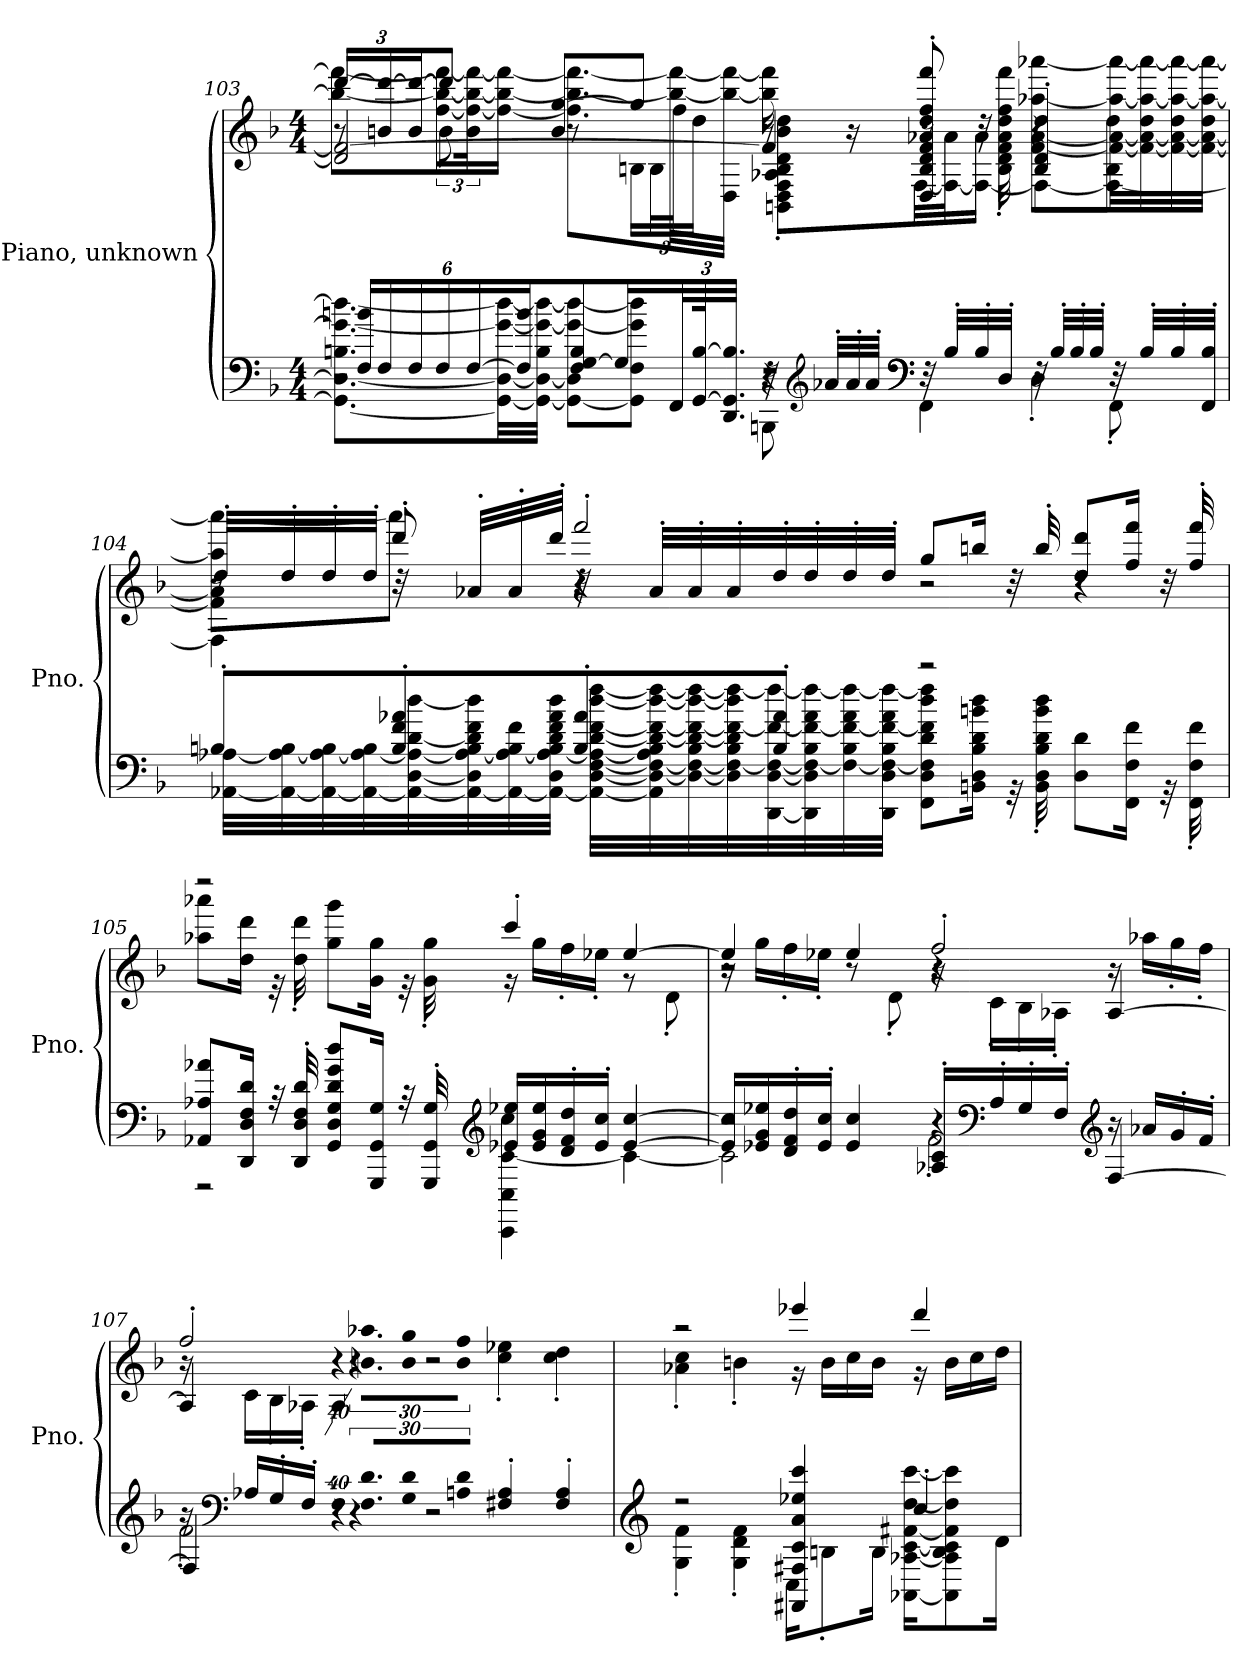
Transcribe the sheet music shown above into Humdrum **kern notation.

**kern	**kern
*part1	*part1
*staff2	*staff1
*I"Piano, unknown	*
*I'Pno.	*
!!LO:LB:g=z
*clefF4	*clefG2
*k[b-]	*k[b-]
*M4/4	*M4/4
=103	=103
*^	*^
*	*^	*	*^
*	*	*Xbrackettup	*	*	*Xbrackettup
*	*	*^	*	*	*^
1r	8.GG\_ 8.D\_ 8.Bn\ 8.g\_ 8.dd\_L	24F/ 24bn/LL	2r	2d/] 2f/_	8bb\_ 8fff\_L	[24ddd/LL	8r
.	.	24F/	.	.	.	24bn/ 24ddd/_	.
.	.	24F/	.	.	.	24b/ 24ddd/_J	.
.	.	24F/	.	.	[24ff\ 24bb\_ 24fff\_L	8ddd/J]	8b'\
.	.	[24F/	.	.	48b\ 48ff\_ 48bb\_ 48fff\_K	.	.
.	32GG\_ 32D\_ 32g\_ 32dd\_LL	.	.	.	16ff\_ 16bb\_ 16fff\_JJ	.	.
.	.	24F/] 24b/JJ	.	.	.	.	.
.	32GG\_ 32D\_ 32B\ 32g\_ 32dd\_JJJ	.	.	.	.	.	.
.	8GG\_ 8D\] 8g\_ 8dd\_L	8F/ [8G/ 8B/L	.	.	8.ff\] 8.bb\_ 8.fff\_L	8b/ [8gg/L	8r
.	8GG\] 8F\ 8g\] 8dd\]J	16G/]	.	.	.	8gg/J]	24Bn\LL
.	.	.	.	.	.	.	48B\L
.	.	48FF/L	.	.	32bb\_ 32fff\_LL	.	48ff\J
.	.	[96GG/ [96B/K	.	.	.	.	24dd\JJ
.	.	48.DD/ 48.GG/] 48.B/]JJJ	.	.	32D\ 32bb\_ 32fff\_JJJ	.	.
.	8BBBn\	32r	4r	4f/]	16bb\] 16fff\]	8r	8BBn\' 8D\' 8F\' 8A-X\' 8B\' 8d\' 8b\' 8dd\'L
*clefG2	*	*	*	*	*	*	*
.	.	32a-X'/LLL	.	.	.	.	.
.	.	32a-'/	.	.	16r	.	.
.	.	32a-'/JJJ	.	.	.	.	.
*clefF4	*	*	*	*	*	*	*
.	4FF\	32r	.	.	16r	8D/' 8B/' 8d/' 8f/' 8a-X/' 8dd/' 8ff/' 8fff/'	[32F\LL
.	.	32B'/LLL	.	.	.	.	32F\_ 32a-\J
.	.	32B'/	.	.	32r	.	16F\_ 16a-\JJ
.	.	32D'/JJJ	.	.	32B\' 32d\' 32f\' 32a-\' 32dd\' 32ff\' 32fff\'	.	.
.	.	32r	4D'\	4r	[8f\ [8a-\ [8aa-X\ [8aaa-X\L	4B/' 4d/' 4dd/'	8F\L_
.	.	32B'/LLL	.	.	.	.	.
.	.	32B'/	.	.	.	.	.
.	.	32B'/JJJ	.	.	.	.	.
.	8FF'\	32r	.	.	32f\_ 32a-\_ 32aa-\_ 32aaa-\_LL	.	8F\_ 8B\ 8dd\J
.	.	32B'/LLL	.	.	32f\_ 32a-\_ 32dd\ 32aa-\_ 32aaa-\_	.	.
.	.	32B'/	.	.	32f\_ 32a-\_ 32dd\ 32aa-\_ 32aaa-\_	.	.
.	.	32FF/' 32B/'JJJ	.	.	32f\_ 32a-\_ 32dd\ 32aa-\_ 32aaa-\_JJJ	.	.
*	*v	*v	*v	*	*	*	*
!!LO:LB:g=z	!!	!!	!!
=104	=104	=104	=104	=104	=104
8Bn'/L	[32AA-X\ [32A-X\LLL	8r	8f\] 8a-\] 8aa-\] 8aaa-\_L	32dd'/LLL	4F\]
.	32AA-\_ 32A-\_ 32B\	.	.	32dd'/	.
.	32AA-\_ 32A-\_ 32B\	.	.	32dd'/	.
.	32AA-\_ 32A-\_ 32B\	.	.	32dd'/JJJ	.
8B/' 8f/' 8a-X/'	32AA-\_ [32D\ 32A-\_ [32d\ [32dd\	8ddd'/	8aaa-\J]	32r	.
.	32AA-\_ 32D\] 32A-\_ 32B\ 32d\] 32f\ 32dd\]	.	.	32a-X'/LLL	.
.	32AA-\_ 32A-\_ 32B\ 32f\	.	.	32a-'/	.
.	32AA-\_ 32D\ 32A-\_ 32B\ 32d\ 32f\ 32a-\ 32dd\JJJ	.	.	32ddd'/JJJ	.
8B/' 8a-/'	32AA-\_ [32D\ [32F\ 32A-\_ [32d\ [32f\ [32dd\ [32ff\LLL	2fff'/	4r	32r	4r
.	32AA-\] 32D\_ 32F\_ 32A-\] 32B\ 32d\_ 32f\_ 32dd\_ 32ff\_	.	.	32a-'/LLL	.
.	32D\_ 32F\_ 32B\ 32d\_ 32f\_ 32dd\_ 32ff\_	.	.	32a-'/	.
.	32D\] 32F\_ 32B\ 32d\] 32f\_ 32dd\] 32ff\_	.	.	32a-'/	.
8B/' 8a-/'J	[32DD\ [32D\ 32F\_ 32f\_ 32ff\_	.	.	32dd'/	.
.	32DD\] 32D\] 32F\_ 32B\ 32f\_ 32a-\ 32ff\_	.	.	32dd'/	.
.	32F\_ 32B\ 32f\_ 32a-\ 32ff\_	.	.	32dd'/	.
.	32DD\ 32D\ 32F\_ 32B\ 32f\_ 32a-\ 32ff\_JJJ	.	.	32dd'/JJJ	.
2r	8FF\ 8D\ 8F\] 8d\ 8f\] 8dd\ 8ff\]L	.	2r	8gg/L	2r
.	16BBn\ 16D\ 16B\ 16d\ 16bn\ 16dd\Jk	.	.	16bbn/Jk	.
.	32r	.	.	32r	.
.	32BB\' 32D\' 32B\' 32d\' 32b\' 32dd\'	.	.	32bb'/	.
.	8D\ 8d\L	4r	.	8dd/ 8ddd/L	.
.	16FF\ 16F\ 16f\Jk	.	.	16ff/ 16fff/Jk	.
.	32r	.	.	32r	.
.	32FF\' 32F\' 32f\'	.	.	32ff/' 32fff/'	.
*	*	*	*v	*v	*v
!!LO:PB:g=z
=105	=105	=105	=105
8AA-X/ 8A-X/ 8a-X/L	2r	2r	8aa-X\ 8aaa-X\L
16DD/ 16D/ 16F/ 16d/Jk	.	.	16dd\ 16ddd\Jk
32r	.	.	32r
32DD/' 32D/' 32F/' 32d/'	.	.	32dd\' 32ddd\'
8GG/ 8D/ 8G/ 8d/ 8g/ 8dd/L	.	.	8gg\ 8ggg\L
16GGG/ 16GG/ 16G/Jk	.	.	16g\ 16gg\Jk
32r	.	.	32r
32GGG/' 32GG/' 32G/'	.	.	32g\' 32gg\'
*clefG2	*	*	*
16e-X/ 16ee-X/LL	4CC\ 4C\ [4c\ 4cc\	4ccc'/	16r
16e-/ 16g/ 16ee-/	.	.	16gg\LL
16d/' 16f/' 16dd/'	.	.	16ff'\
16e-/' 16cc/'JJ	.	.	16ee-X'\JJ
[4e-/ [4cc/	4c\_	[4ee-/	8r
.	.	.	8d'\
=106	=106	=106	=106
*	*^	*	*^
16e-/] 16cc/]LL	2c\]	2r	4ee-/]	16r	2r
16e-X/ 16g/ 16ee-X/	.	.	.	16gg\LL	.
16d/' 16f/' 16dd/'	.	.	.	16ff'\	.
16e-/' 16cc/'JJ	.	.	.	16ee-X'\JJ	.
4e-/ 4cc/	.	.	4ee-/	8r	.
.	.	.	.	8d'\	.
16A-X/' 16c/'LL	2f'\	4r	2ff'/	16r	4r
*clefF4	*	*	*	*	*
16A-'/	.	.	.	16c'\LL	.
16G'/	.	.	.	16B-'\	.
16F'/JJ	.	.	.	16A-X'\JJ	.
*clefG2	*	*	*	*	*
16r	.	[4F/	.	16r	[4A-/
16a-X/LL	.	.	.	16aa-X\LL	.
16g'/	.	.	.	16gg'\	.
16f'/JJ	.	.	.	16ff'\JJ	.
!!LO:LB:g=z	!!	!!
=107	=107	=107	=107	=107	=107
16r	2f'\	4F/]	2ff'/	16r	4A-/]
*clefF4	*	*	*	*	*
16A-X/LL	.	.	.	16c\LL	.
16G'/	.	.	.	16B-'\	.
16F'/JJ	.	.	.	16A-X'\JJ	.
*brackettup	*	*	*	*	*
!LO:N:vis=32	!	!	!	!	!
*	*	*	*	*brackettup	*
!	!	!	!	!LO:N:vis=32	!
640%23F/	.	4r	.	640%23A-\	4r
!LO:N:vis=64	!	!	!	!LO:N:vis=64	!
960%17r	.	.	.	960%17r	.
!LO:N:vis=32.	!	!	!	!LO:N:vis=32.	!
1920%103F/ 1920%103d/KLL	.	.	.	1920%103bn\ 1920%103aa-X\KLL	.
!LO:N:vis=16	!	!	!	!LO:N:vis=16	!
1920%137G/ 1920%137d/	.	.	.	1920%137b\ 1920%137gg\	.
!LO:N:vis=16	!	!	!	!LO:N:vis=16	!
1920%137An/ 1920%137d/JJ	.	.	.	1920%137b\ 1920%137ff\JJ	.
4F#X/' 4A/'	2r	2r	2r	4cc\' 4ee-X\'	2r
4F#/' 4A/'	.	.	.	4cc\' 4dd\'	.
*v	*v	*v	*	*	*
*	*v	*v	*v
=108	=108
*clefG2	*
*^	*^
2r	4G\' 4f\'	2r	4a-X\' 4cc\'
.	4G\' 4d\' 4f\'	.	4bn'\
4FF#X/ 4F#X/ 4c/ 4a/ 4ee-X/ 4ccc/	16C\KL	4eee-X/	16r
.	8Bn'\	.	16b\LL
.	.	.	16cc\
.	16B\Jk	.	16b\JJ
4cc'/	[16AA-X\ [16A-X\ [16c\ [16f#X\ [16dd\ [16ccc\KL	4ddd/	16r
.	8AA-\] 8A-\] 8B\ 8c\] 8f#\] 8dd\] 8ccc\]	.	16b\LL
.	.	.	16cc\
.	16d\Jk	.	16dd\JJ
*v	*v	*	*
*	*v	*v
=	=
*-	*-
